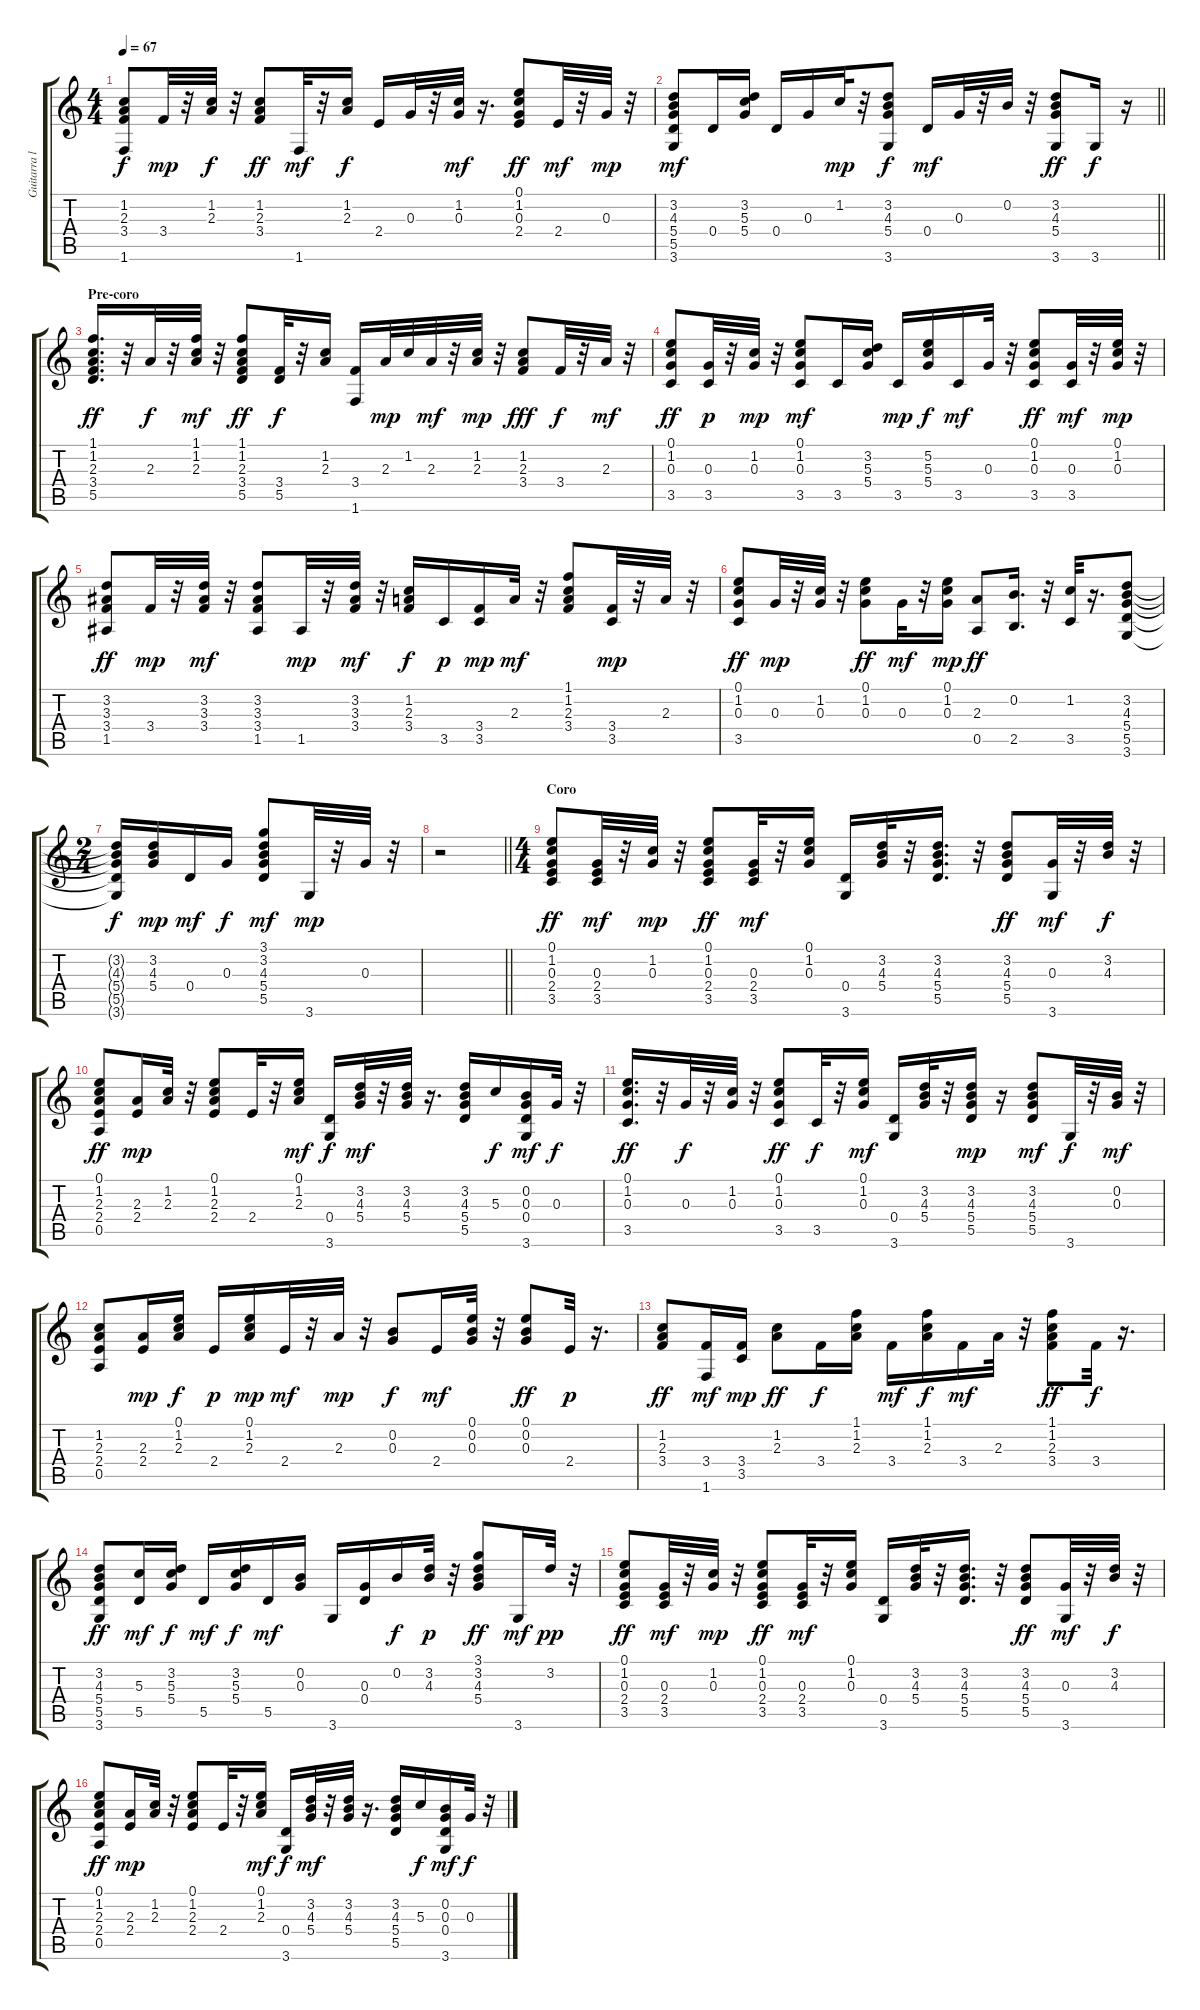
\track ("Guitarra l" "Guitarra l") {instrument acousticguitarsteel}
\staff {score tabs}
\tuning (E4 B3 G3 D3 A2 E2) {hide}
\ts (4 4)
\tempo 67
\clef g2
\ks c
(1.2 2.3 3.4 1.6).8{dy f} 3.4.32{dy mp} r.32 (1.2 2.3).32{dy f} r.32 (1.2 2.3 3.4).8{dy ff} 1.6.32{dy mf} r.32 (1.2 2.3).16{dy f} 2.4.16 0.3.32 r.32 (1.2 0.3).32{dy mf} r.16{d} (0.1 1.2 0.3 2.4).8{dy ff} 2.4.32{dy mf} r.32 0.3.32{dy mp} r.32 |
\barLineRight lightlight
(3.2 4.3 5.4 5.5 3.6).8{dy mf} 0.4.16 (3.2 5.3 5.4).16 0.4.16 0.3.16 1.2.32{dy mp} r.32 (3.2 4.3 5.4 3.6).8{dy f} 0.4.16{dy mf} 0.3.32 r.32 0.2.32 r.32 (3.2 4.3 5.4 3.6).8{dy ff} 3.6.16{dy f} r.16 |
\section ("" "Pre-coro")
(1.1 1.2 2.3 3.4 5.5).16{d dy ff} r.32 2.3.32{dy f} r.32 (1.1 1.2 2.3).32{dy mf} r.32 (1.1 1.2 2.3 3.4 5.5).8{dy ff} (3.4 5.5).32{dy f} r.32 (1.2 2.3).16 (3.4 1.6).16 2.3.32{dy mp} 1.2.32 2.3.32{dy mf} r.32 (1.2 2.3).32{dy mp} r.32 (1.2 2.3 3.4).8{dy fff} 3.4.32{dy f} r.32 2.3.32{dy mf} r.32 |
(0.1 1.2 0.3 3.5).8{dy ff} (0.3 3.5).32{dy p} r.32 (1.2 0.3).32{dy mp} r.32 (0.1 1.2 0.3 3.5).8{dy mf} 3.5.16 (3.2 5.3 5.4).16 3.5.16{dy mp} (5.2 5.3 5.4).16{dy f} 3.5.16{dy mf} 0.3.32 r.32 (0.1 1.2 0.3 3.5).8{dy ff} (0.3 3.5).32{dy mf} r.32 (0.1 1.2 0.3).32{dy mp} r.32 |
(3.2 3.3 3.4 1.5).8{dy ff} 3.4.32{dy mp} r.32 (3.2 3.3 3.4).32{dy mf} r.32 (3.2 3.3 3.4 1.5).8 1.5.32{dy mp} r.32 (3.2 3.3 3.4).32{dy mf} r.32 (1.2 2.3 3.4).16{dy f} 3.5.16{dy p} (3.4 3.5).16{dy mp} 2.3.32{dy mf} r.32 (1.1 1.2 2.3 3.4).8 (3.4 3.5).32{dy mp} r.32 2.3.32 r.32 |
(0.1 1.2 0.3 3.5).8{dy ff} 0.3.32{dy mp} r.32 (1.2 0.3).32 r.32 (0.1 1.2 0.3).8{dy ff} 0.3.32{dy mf} r.32 (0.1 1.2 0.3).16{dy mp} (2.3 0.5).8{dy ff} (0.2 2.5).16{d} r.32 (1.2 3.5).32 r.16{d} (3.2 4.3 5.4 5.5 3.6).8 |
\ts (2 4)
(3.2{t} 4.3{t} 5.4{t} 5.5{t} 3.6{t}).16{dy f} (3.2 4.3 5.4).16{dy mp} 0.4.16{dy mf} 0.3.16{dy f} (3.1 3.2 4.3 5.4 5.5).8{dy mf} 3.6.32{dy mp} r.32 0.3.32 r.32 |
\barLineRight lightlight
r.2 |
\ts (4 4)
\section ("" "Coro")
(0.1 1.2 0.3 2.4 3.5).8{dy ff} (0.3 2.4 3.5).32{dy mf} r.32 (1.2 0.3).32{dy mp} r.32 (0.1 1.2 0.3 2.4 3.5).8{dy ff} (0.3 2.4 3.5).32{dy mf} r.32 (0.1 1.2 0.3).16 (0.4 3.6).16 (3.2 4.3 5.4).32 r.32 (3.2 4.3 5.4 5.5).16{d} r.32 (3.2 4.3 5.4 5.5).8{dy ff} (0.3 3.6).32{dy mf} r.32 (3.2 4.3).32{dy f} r.32 |
(0.1 1.2 2.3 2.4 0.5).8{dy ff} (2.3 2.4).16{dy mp} (1.2 2.3).32 r.32 (0.1 1.2 2.3 2.4).8 2.4.32 r.32 (0.1 1.2 2.3).16{dy mf} (0.4 3.6).16{dy f} (3.2 4.3 5.4).32{dy mf} r.32 (3.2 4.3 5.4).32 r.16{d} (3.2 4.3 5.4 5.5).16 5.3.16{dy f} (0.2 0.3 0.4 3.6).16{dy mf} 0.3.32{dy f} r.32 |
(0.1 1.2 0.3 3.5).16{d dy ff} r.32 0.3.32{dy f} r.32 (1.2 0.3).32 r.32 (0.1 1.2 0.3 3.5).8{dy ff} 3.5.32{dy f} r.32 (0.1 1.2 0.3).16{dy mf} (0.4 3.6).16 (3.2 4.3 5.4).32 r.32 (3.2 4.3 5.4 5.5).16{dy mp} r.16 (3.2 4.3 5.4 5.5).8{dy mf} 3.6.32{dy f} r.32 (0.2 0.3).32{dy mf} r.32 |
(1.2 2.3 2.4 0.5).8 (2.3 2.4).16{dy mp} (0.1 1.2 2.3).16{dy f} 2.4.16{dy p} (0.1 1.2 2.3).16{dy mp} 2.4.32{dy mf} r.32 2.3.32{dy mp} r.32 (0.2 0.3).8{dy f} 2.4.16{dy mf} (0.1 0.2 0.3).32 r.32 (0.1 0.2 0.3).8{dy ff} 2.4.32{dy p} r.16{d} |
(1.2 2.3 3.4).8{dy ff} (3.4 1.6).16{dy mf} (3.4 3.5).16{dy mp} (1.2 2.3).8{dy ff} 3.4.16{dy f} (1.1 1.2 2.3).16 3.4.16{dy mf} (1.1 1.2 2.3).16{dy f} 3.4.16{dy mf} 2.3.32 r.32 (1.1 1.2 2.3 3.4).8{dy ff} 3.4.32{dy f} r.16{d} |
(3.2 4.3 5.4 5.5 3.6).8{dy ff} (5.3 5.5).16{dy mf} (3.2 5.3 5.4).16{dy f} 5.5.16{dy mf} (3.2 5.3 5.4).16{dy f} 5.5.16{dy mf} (0.2 0.3).16 3.6.16 (0.3 0.4).16 0.2.16{dy f} (3.2 4.3).32{dy p} r.32 (3.1 3.2 4.3 5.4).8{dy ff} 3.6.16{dy mf} 3.2.32{dy pp} r.32 |
(0.1 1.2 0.3 2.4 3.5).8{dy ff} (0.3 2.4 3.5).32{dy mf} r.32 (1.2 0.3).32{dy mp} r.32 (0.1 1.2 0.3 2.4 3.5).8{dy ff} (0.3 2.4 3.5).32{dy mf} r.32 (0.1 1.2 0.3).16 (0.4 3.6).16 (3.2 4.3 5.4).32 r.32 (3.2 4.3 5.4 5.5).16{d} r.32 (3.2 4.3 5.4 5.5).8{dy ff} (0.3 3.6).32{dy mf} r.32 (3.2 4.3).32{dy f} r.32 |
(0.1 1.2 2.3 2.4 0.5).8{dy ff} (2.3 2.4).16{dy mp} (1.2 2.3).32 r.32 (0.1 1.2 2.3 2.4).8 2.4.32 r.32 (0.1 1.2 2.3).16{dy mf} (0.4 3.6).16{dy f} (3.2 4.3 5.4).32{dy mf} r.32 (3.2 4.3 5.4).32 r.16{d} (3.2 4.3 5.4 5.5).16 5.3.16{dy f} (0.2 0.3 0.4 3.6).16{dy mf} 0.3.32{dy f} r.32
